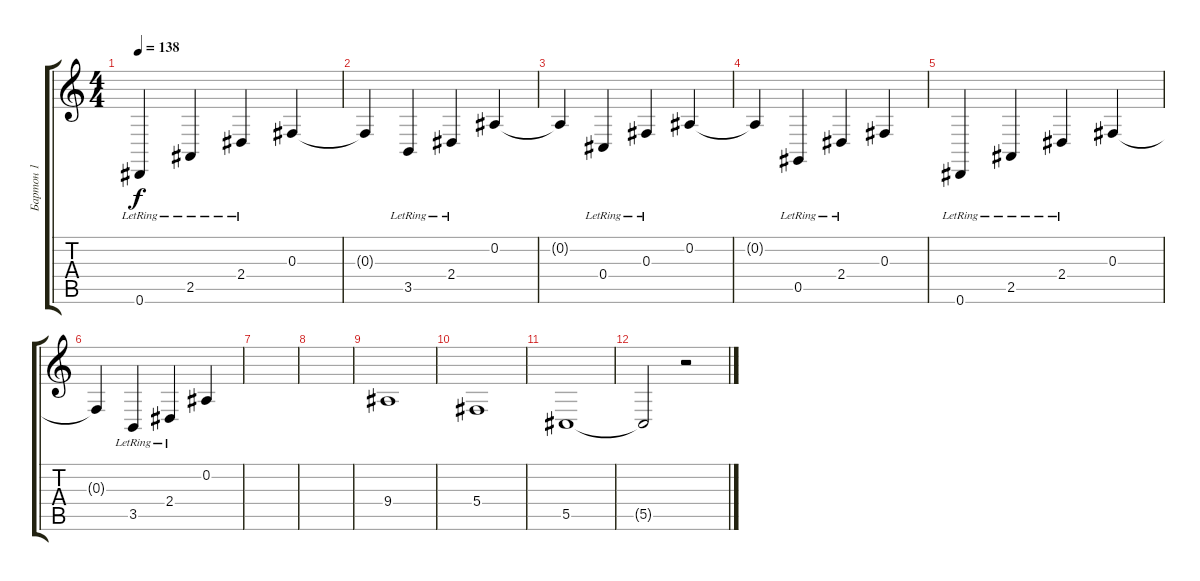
\track ("Бартон 1" "Бартон 1") {instrument pad2warm}
\staff {score tabs}
\tuning (Eb4 Bb3 Gb3 Db3 Ab2 Eb2) {hide}
\ts (4 4)
\tempo 138
\clef g2
\ks c
0.6{lr}.4{dy f instrument electricguitarclean} 2.5{lr}.4 2.4{lr}.4 0.3.4 |
0.3{t}.4 3.5{lr}.4 2.4{lr}.4 0.2.4 |
0.2{t}.4 0.4{lr}.4 0.3{lr}.4 0.2.4 |
0.2{t}.4 0.5{lr}.4 2.4{lr}.4 0.3.4 |
0.6{lr}.4 2.5{lr}.4 2.4{lr}.4 0.3.4 |
0.3{t}.4 3.5{lr}.4 2.4{lr}.4 0.2.4 |
|
|
9.4.1{instrument pad2warm} |
5.4.1 |
5.5.1 |
5.5{t}.2 r.2
